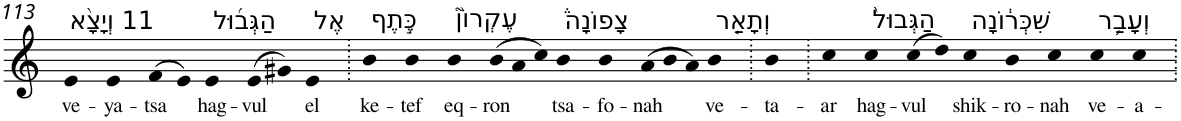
**kern	**text
*part1	*part1
*staff1	*staff1
*I"Piano	*
*I'Pno	*
!!LO:PB:g=z
*clefG2	*
*k[]	*
=113	=113
!LO:TX:a:t=11 וְיָצָ֨א	!
!	!LO:LY:b
4e	ve-
!	!LO:LY:b
4e	-ya-
!	!LO:LY:b
(>8f	-tsa
8e)	.
!LO:TX:a:t=הַגְּב֜וּל	!
!	!LO:LY:b
4e	hag-
!	!LO:LY:b
(>8e	-vul
8g#X)	.
!LO:TX:a:t=אֶל	!
!	!LO:LY:b
4e	el
=114.	=114.
!LO:TX:a:t=כֶּ֣תֶף	!
!	!LO:LY:b
4b	ke-
!	!LO:LY:b
4b	-tef
!LO:TX:a:t=עֶקְרוֹן֮	!
!	!LO:LY:b
4b	eq-
*Xtuplet	*
!	!LO:LY:b
(>12b	-ron
12a	.
12cc)	.
!LO:TX:a:t=צָפוֹנָה֒	!
!	!LO:LY:b
4b	tsa-
!	!LO:LY:b
4b	-fo-
!	!LO:LY:b
(>12a	-nah
12b	.
12a)	.
!LO:TX:a:t=וְתָאַ֤ר	!
!	!LO:LY:b
4b	ve-
=115.	=115.
!	!LO:LY:b
4b	-ta-
=116.	=116.
!	!LO:LY:b
4cc	-ar
!LO:TX:a:t=הַגְּבוּל֙	!
!	!LO:LY:b
4cc	hag-
!	!LO:LY:b
(>8cc	-vul
8dd)	.
!LO:TX:a:t=שִׁכְּר֔וֹנָה	!
!	!LO:LY:b
4cc	shik-
!	!LO:LY:b
4b	-ro-
!	!LO:LY:b
4cc	-nah
!LO:TX:a:t=וְעָבַ֥ר	!
!	!LO:LY:b
4cc	ve-
!	!LO:LY:b
4cc	-a-
=.	=.
*-	*-
